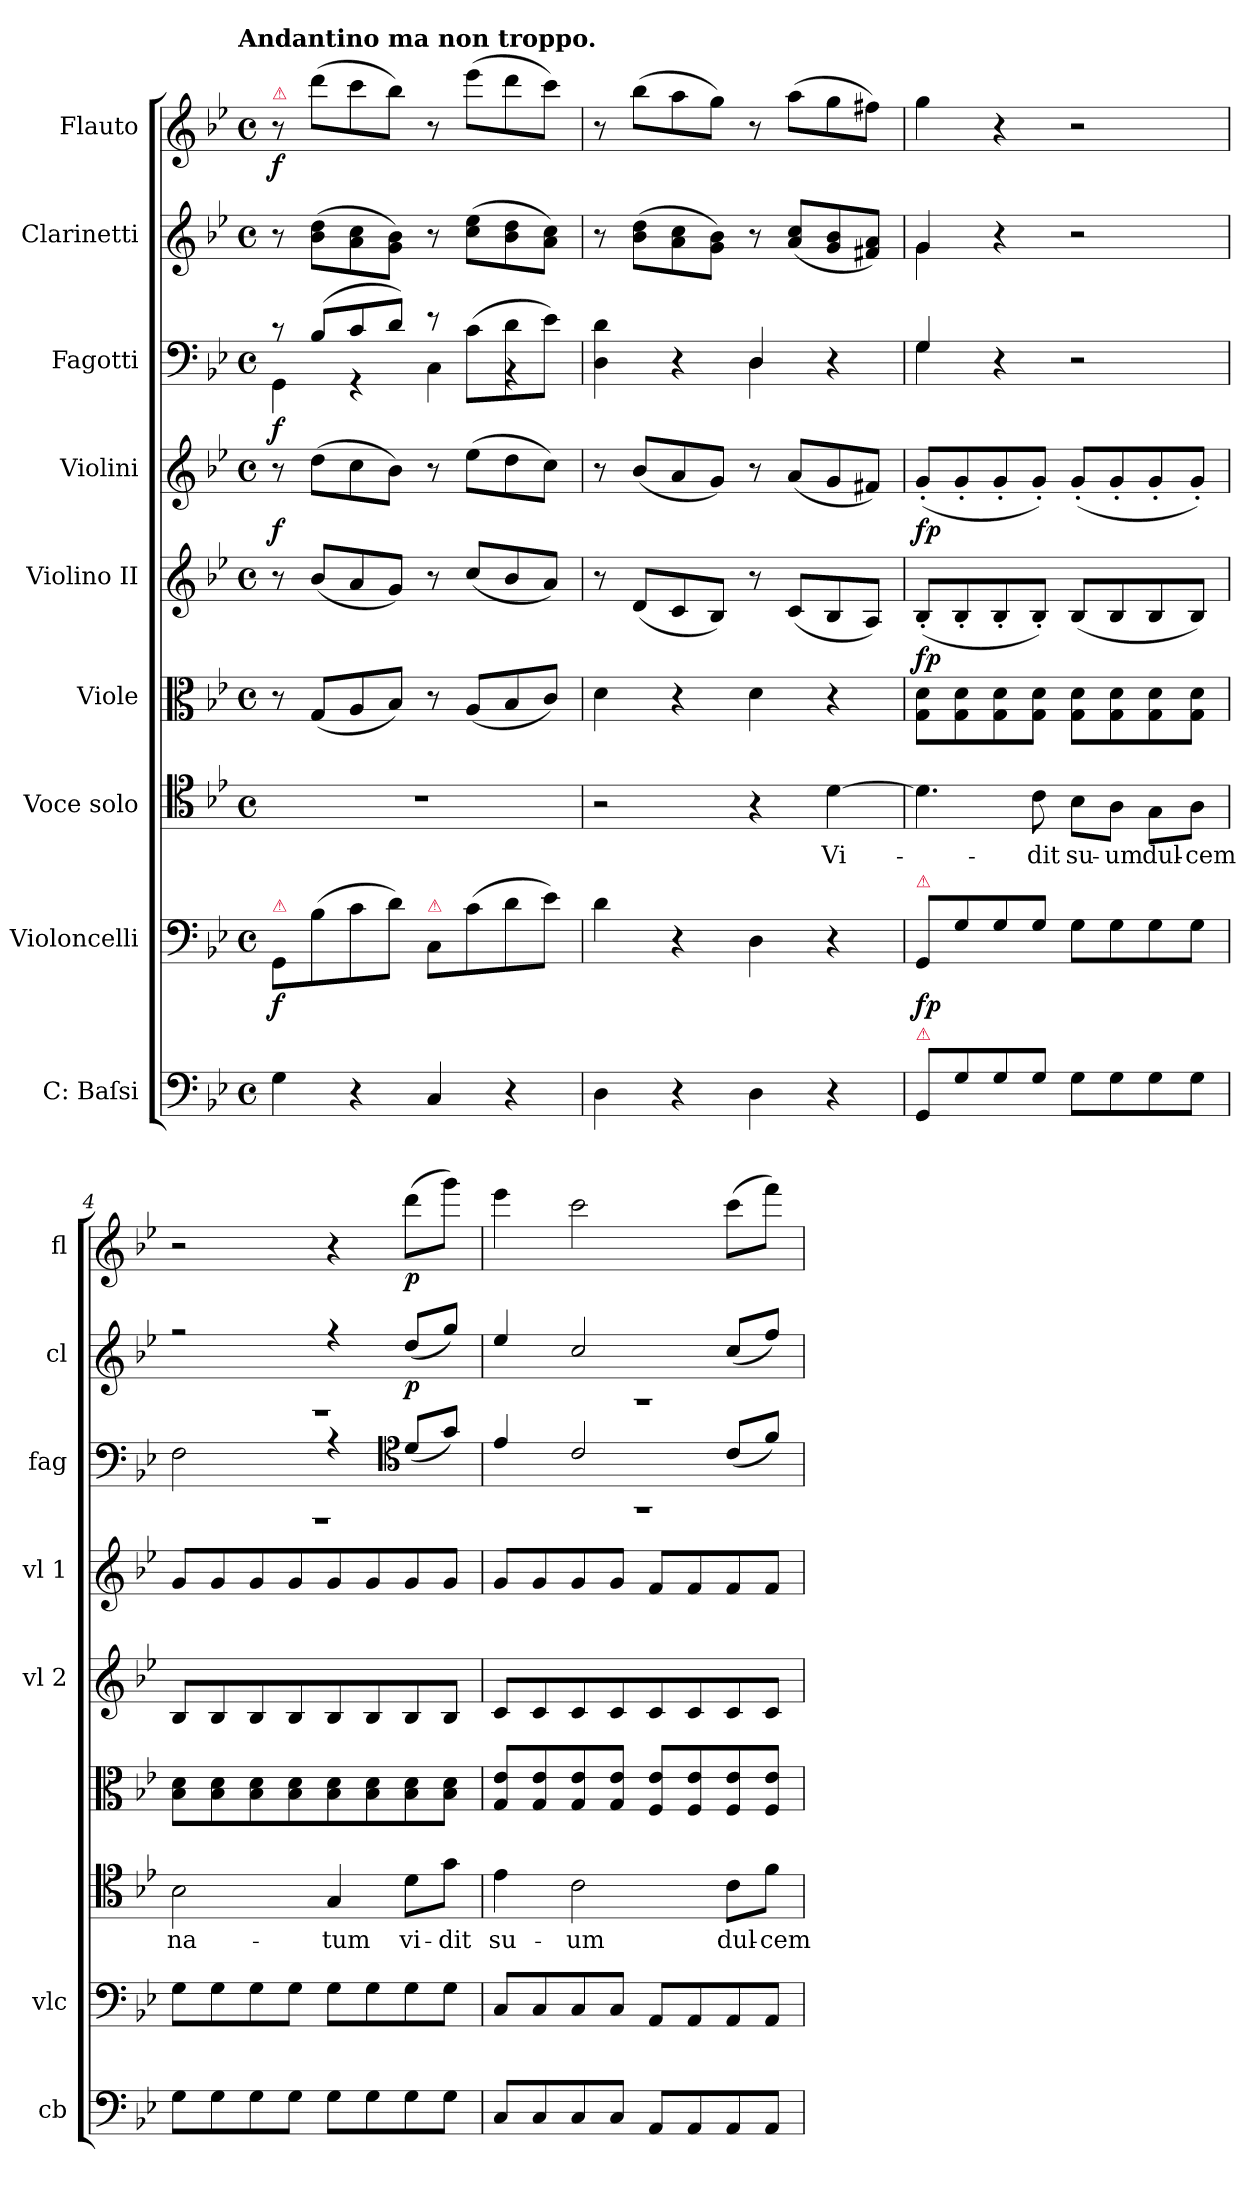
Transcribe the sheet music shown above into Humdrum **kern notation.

**kern	**kern	**dynam	**kern	**text	**kern	**kern	**dynam	**kern	**dynam	**kern	**dynam	**kern	**dynam	**kern	**dynam
*part9	*part8	*part8	*part7	*part7	*part6	*part5	*part5	*part4	*part4	*part3	*part3	*part2	*part2	*part1	*part1
*staff9	*staff8	*staff8	*staff7	*staff7	*staff6	*staff5	*staff5	*staff4	*staff4	*staff3	*staff3	*staff2	*staff2	*staff1	*staff1
*I"C: Baſsi	*I"Violoncelli	*	*I"Voce solo	*	*I"Viole	*I"Violino II	*	*I"Violini	*	*I"Fagotti	*	*I"Clarinetti	*	*I"Flauto	*
*I'cb	*I'vlc	*	*	*	*	*I'vl 2	*	*I'vl 1	*	*I'fag	*	*I'cl	*	*I'fl	*
*clefF4	*clefF4	*	*clefC4	*	*clefC3	*clefG2	*	*clefG2	*	*clefF4	*	*clefG2	*	*clefG2	*
*k[b-e-]	*k[b-e-]	*	*k[b-e-]	*	*k[b-e-]	*k[b-e-]	*	*k[b-e-]	*	*k[b-e-]	*	*k[b-e-]	*	*k[b-e-]	*
*g:	*g:	*	*g:	*	*g:	*g:	*	*g:	*	*g:	*	*g:	*	*g:	*
!!LO:TX:omd:t=Andantino ma non troppo.
*M4/4	*M4/4	*	*M4/4	*	*M4/4	*M4/4	*	*M4/4	*	*M4/4	*	*M4/4	*	*M4/4	*
*met(c)	*met(c)	*	*met(c)	*	*met(c)	*met(c)	*	*met(c)	*	*met(c)	*	*met(c)	*	*met(c)	*
*MM80	*MM80	*	*MM80	*	*MM80	*MM80	*	*MM80	*	*MM80	*	*MM80	*	*MM80	*
=1	=1	=1	=1	=1	=1	=1	=1	=1	=1	=1	=1	=1	=1	=1	=1
*	*	*	*	*	*	*	*	*	*	*^	*	*	*	*	*
!	!	!	!	!	!	!	!	!	!	!	!	!	!	!	!LO:TX:a:color=crimson:t=⚠	!
!	!LO:TX:a:color=crimson:t=⚠	!	!	!	!	!	!	!	!	!	!	!	!	!	!	!
4G\	8GG\L	f	1r	.	8r	8r	.	8r	f	8r	4GG\	f	8r	.	8r	f
.	(8B-\	.	.	.	(8G/L	(8b-/L	.	(8dd\L	.	(8B-/L	.	.	(8b-\ 8dd\L	.	(8ddd\L	.
4r	8c\	.	.	.	8A/	8a/	.	8cc\	.	8c/	4r	.	8a\ 8cc\	.	8ccc\	.
.	8d\J)	.	.	.	8B-/J)	8g/J)	.	8b-\J)	.	8d/J)	.	.	8g\ 8b-\J)	.	8bb-\J)	.
!	!LO:TX:a:color=crimson:t=⚠	!	!	!	!	!	!	!	!	!	!	!	!	!	!	!
4C/	8C\L	.	.	.	8r	8r	.	8r	.	8r	4C\	.	8r	.	8r	.
.	(8c\	.	.	.	(8A/L	(8cc/L	.	(8ee-\L	.	(8c\L	.	.	(8cc\ 8ee-\L	.	(8eee-\L	.
4r	8d\	.	.	.	8B-/	8b-/	.	8dd\	.	8d\	4r	.	8b-\ 8dd\	.	8ddd\	.
.	8e-\J)	.	.	.	8c/J)	8a/J)	.	8cc\J)	.	8e-\J)	.	.	8a\ 8cc\J)	.	8ccc\J)	.
=2	=2	=2	=2	=2	=2	=2	=2	=2	=2	=2	=2	=2	=2	=2	=2	=2
4D\	4d\	.	2r	.	4d\	8r	.	8r	.	4D\ 4d\	2ryy	.	8r	.	8r	.
.	.	.	.	.	.	(8d/L	.	(8b-/L	.	.	.	.	(8b-\ 8dd\L	.	(8bb-\L	.
4r	4r	.	.	.	4r	8c/	.	8a/	.	4r	.	.	8a\ 8cc\	.	8aa\	.
.	.	.	.	.	.	8B-/J)	.	8g/J)	.	.	.	.	8g\ 8b-\J)	.	8gg\J)	.
4D\	4D\	.	4r	.	4d\	8r	.	8r	.	4D/	4D\	.	8r	.	8r	.
.	.	.	.	.	.	(8c/L	.	(8a/L	.	.	.	.	(8a/ 8cc/L	.	(8aa\L	.
4r	4r	.	[4d\	Vi-	4r	8B-/	.	8g/	.	4r	4ryy	.	8g/ 8b-/	.	8gg\	.
.	.	.	.	.	.	8A/J)	.	8f#X/J)	.	.	.	.	8f#X/ 8a/J)	.	8ff#X\J)	.
=3	=3	=3	=3	=3	=3	=3	=3	=3	=3	=3	=3	=3	=3	=3	=3	=3
*	*	*	*	*	*	*	*	*	*	*	*	*	*^	*	*	*
!	!LO:TX:a:color=crimson:t=⚠	!	!	!	!	!	!	!	!	!	!	!	!	!	!	!	!
!LO:TX:a:color=crimson:t=⚠	!	!	!	!	!	!	!	!	!	!	!	!	!	!	!	!	!
8GG/L	8GG/L	fp	4.d\]	.	8G\ 8d\L	(8B-'/L	fp	(8g'/L	fp	4G/	4G\	.	4g/	4g\	.	4gg\	.
8G/	8G/	.	.	.	8G\ 8d\	8B-'/	.	8g'/	.	.	.	.	.	.	.	.	.
8G/	8G/	.	.	.	8G\ 8d\	8B-'/	.	8g'/	.	4r	2.ryy	.	4r	2.ryy	.	4r	.
8G/J	8G/J	.	8c\	-dit	8G\ 8d\J	8B-'/J)	.	8g'/J)	.	.	.	.	.	.	.	.	.
8G\L	8G\L	.	8B-\L	su-	8G\ 8d\L	(8B-/L	.	(8g'/L	.	2r	.	.	2r	.	.	2r	.
8G\	8G\	.	8A\J	-um	8G\ 8d\	8B-/	.	8g'/	.	.	.	.	.	.	.	.	.
8G\	8G\	.	8G\L	dul-	8G\ 8d\	8B-/	.	8g'/	.	.	.	.	.	.	.	.	.
8G\J	8G\J	.	8A\J	-cem	8G\ 8d\J	8B-/J)	.	8g'/J)	.	.	.	.	.	.	.	.	.
=4	=4	=4	=4	=4	=4	=4	=4	=4	=4	=4	=4	=4	=4	=4	=4	=4	=4
8G\L	8G\L	.	2B-\	na-	8B-\ 8d\L	8B-/L	.	8g/L	.	1rAAA	2F\	.	1rF	2rff	.	2r	.
8G\	8G\	.	.	.	8B-\ 8d\	8B-/	.	8g/	.	.	.	.	.	.	.	.	.
8G\	8G\	.	.	.	8B-\ 8d\	8B-/	.	8g/	.	.	.	.	.	.	.	.	.
8G\J	8G\J	.	.	.	8B-\ 8d\	8B-/	.	8g/	.	.	.	.	.	.	.	.	.
8G\L	8G\L	.	4G/	-tum	8B-\ 8d\	8B-/	.	8g/	.	.	4rA	.	.	4rff	.	4r	.
8G\	8G\	.	.	.	8B-\ 8d\	8B-/	.	8g/	.	.	.	.	.	.	.	.	.
*	*	*	*	*	*	*	*	*	*	*clefC4	*	*	*	*	*	*	*
8G\	8G\	.	8d\L	vi-	8B-\ 8d\	8B-/	.	8g/	.	.	(8d/L	.	.	(8dd/L	p	(8ddd\L	p
8G\J	8G\J	.	8g\J	-dit	8B-\ 8d\J	8B-/J	.	8g/J	.	.	8g/J)	.	.	8gg/J)	.	8ggg\J)	.
=5	=5	=5	=5	=5	=5	=5	=5	=5	=5	=5	=5	=5	=5	=5	=5	=5	=5
8C/L	8C/L	.	4e-\	su-	8G/ 8e-/L	8c/L	.	8g/L	.	1rGG	4e-/	.	1rA	4ee-/	.	4eee-\	.
8C/	8C/	.	.	.	8G/ 8e-/	8c/	.	8g/	.	.	.	.	.	.	.	.	.
8C/	8C/	.	2c\	-um	8G/ 8e-/	8c/	.	8g/	.	.	2c/	.	.	2cc/	.	2ccc\	.
8C/J	8C/J	.	.	.	8G/ 8e-/J	8c/	.	8g/J	.	.	.	.	.	.	.	.	.
8AA/L	8AA/L	.	.	.	8F/ 8e-/L	8c/	.	8f/L	.	.	.	.	.	.	.	.	.
8AA/	8AA/	.	.	.	8F/ 8e-/	8c/	.	8f/	.	.	.	.	.	.	.	.	.
8AA/	8AA/	.	8c\L	dul-	8F/ 8e-/	8c/	.	8f/	.	.	(8c/L	.	.	(8cc/L	.	(8ccc\L	.
8AA/J	8AA/J	.	8f\J	-cem	8F/ 8e-/J	8c/J	.	8f/J	.	.	8f/J)	.	.	8ff/J)	.	8fff\J)	.
*	*	*	*	*	*	*	*	*	*	*v	*v	*	*	*	*	*	*
*	*	*	*	*	*	*	*	*	*	*	*	*v	*v	*	*	*
=	=	=	=	=	=	=	=	=	=	=	=	=	=	=	=
*-	*-	*-	*-	*-	*-	*-	*-	*-	*-	*-	*-	*-	*-	*-	*-
